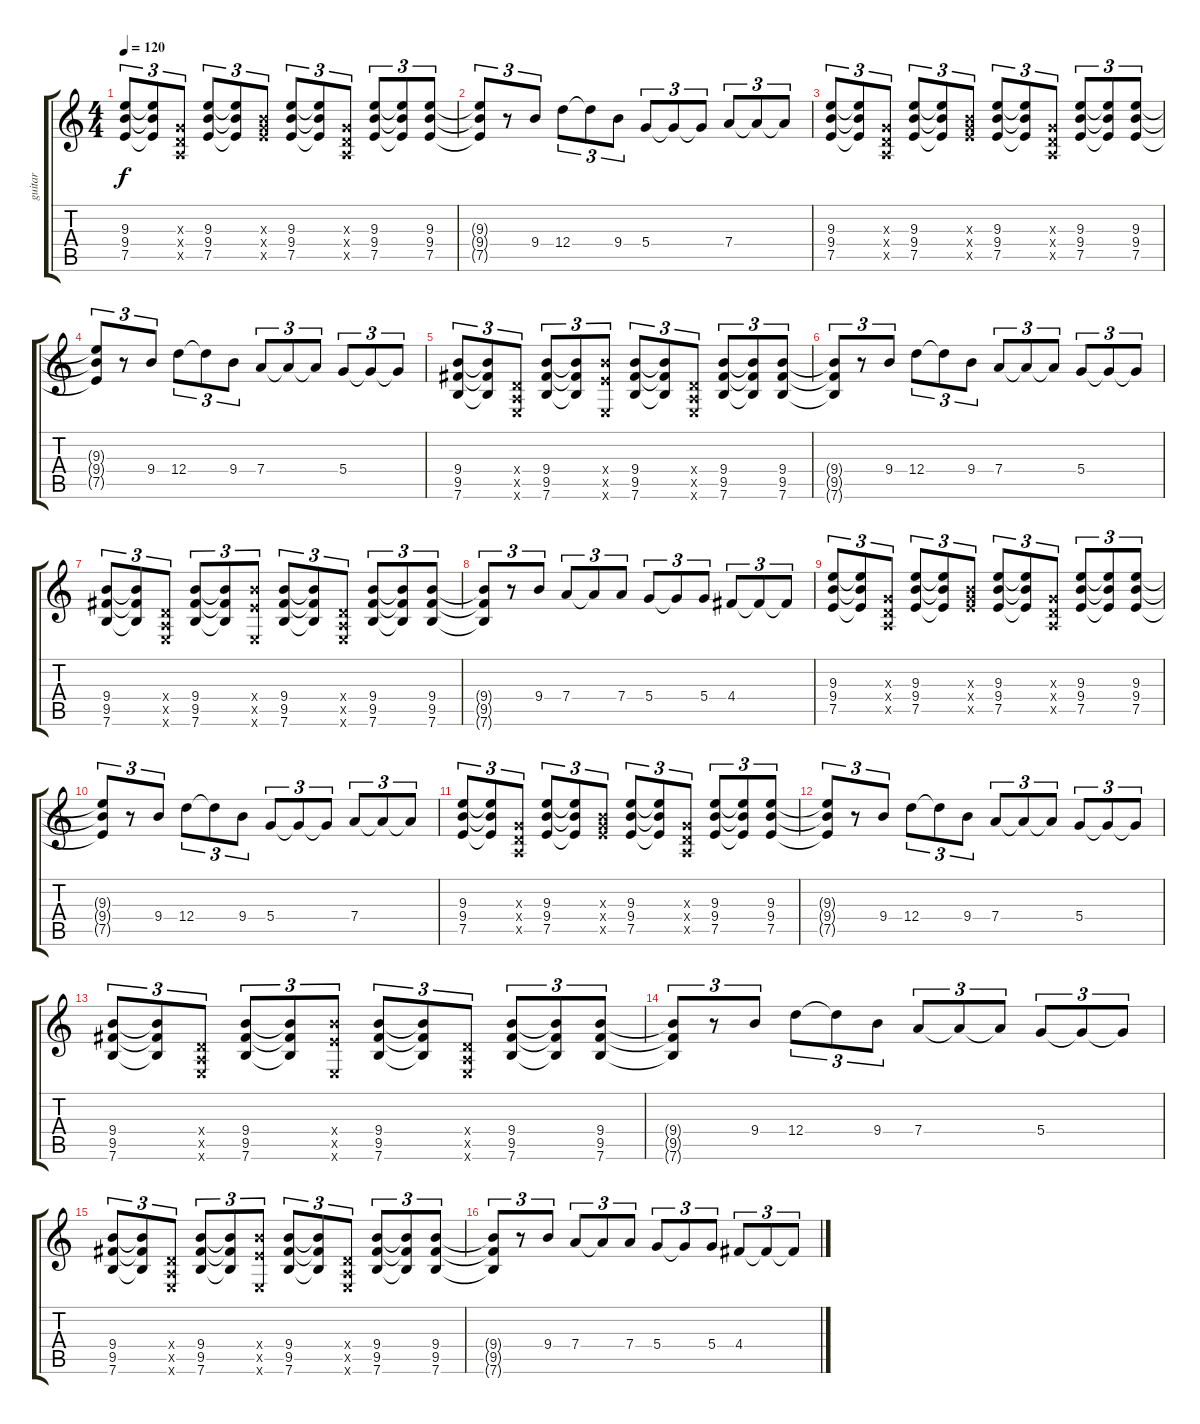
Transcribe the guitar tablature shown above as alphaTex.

\track ("guitar" "guitar") {instrument overdrivenguitar}
\staff {score tabs}
\tuning (E4 B3 G3 D3 A2 E2) {hide}
\ts (4 4)
\tempo 120
\clef g2
\ks c
(9.3 9.4 7.5).8{tu (3 2) dy f instrument overdrivenguitar} (9.3{t} 9.4{t} 7.5{t}).8{tu (3 2)} (0.3{x} 0.4{x} 0.5{x}).8{tu (3 2)} (9.3 9.4 7.5).8{tu (3 2)} (9.3{t} 9.4{t} 7.5{t}).8{tu (3 2)} (0.3{x} 9.4{x} 7.5{x}).8{tu (3 2)} (9.3 9.4 7.5).8{tu (3 2)} (9.3{t} 9.4{t} 7.5{t}).8{tu (3 2)} (0.3{x} 0.4{x} 0.5{x}).8{tu (3 2)} (9.3 9.4 7.5).8{tu (3 2)} (9.3{t} 9.4{t} 7.5{t}).8{tu (3 2)} (9.3 9.4 7.5).8{tu (3 2)} |
(9.3{t} 9.4{t} 7.5{t}).8{tu (3 2)} r.8{tu (3 2)} 9.4.8{tu (3 2)} 12.4.8{tu (3 2)} 12.4{t}.8{tu (3 2)} 9.4.8{tu (3 2)} 5.4.8{tu (3 2)} 5.4{t}.8{tu (3 2)} 5.4{t}.8{tu (3 2)} 7.4.8{tu (3 2)} 7.4{t}.8{tu (3 2)} 7.4{t}.8{tu (3 2)} |
(9.3 9.4 7.5).8{tu (3 2)} (9.3{t} 9.4{t} 7.5{t}).8{tu (3 2)} (0.3{x} 0.4{x} 0.5{x}).8{tu (3 2)} (9.3 9.4 7.5).8{tu (3 2)} (9.3{t} 9.4{t} 7.5{t}).8{tu (3 2)} (0.3{x} 9.4{x} 7.5{x}).8{tu (3 2)} (9.3 9.4 7.5).8{tu (3 2)} (9.3{t} 9.4{t} 7.5{t}).8{tu (3 2)} (0.3{x} 0.4{x} 0.5{x}).8{tu (3 2)} (9.3 9.4 7.5).8{tu (3 2)} (9.3{t} 9.4{t} 7.5{t}).8{tu (3 2)} (9.3 9.4 7.5).8{tu (3 2)} |
(9.3{t} 9.4{t} 7.5{t}).8{tu (3 2)} r.8{tu (3 2)} 9.4.8{tu (3 2)} 12.4.8{tu (3 2)} 12.4{t}.8{tu (3 2)} 9.4.8{tu (3 2)} 7.4.8{tu (3 2)} 7.4{t}.8{tu (3 2)} 7.4{t}.8{tu (3 2)} 5.4.8{tu (3 2)} 5.4{t}.8{tu (3 2)} 5.4{t}.8{tu (3 2)} |
(9.4 9.5 7.6).8{tu (3 2)} (9.4{t} 9.5{t} 7.6{t}).8{tu (3 2)} (0.4{x} 0.5{x} 0.6{x}).8{tu (3 2)} (9.4 9.5 7.6).8{tu (3 2)} (9.4{t} 9.5{t} 7.6{t}).8{tu (3 2)} (9.4{x} 7.5{x} 0.6{x}).8{tu (3 2)} (9.4 9.5 7.6).8{tu (3 2)} (9.4{t} 9.5{t} 7.6{t}).8{tu (3 2)} (0.4{x} 0.5{x} 0.6{x}).8{tu (3 2)} (9.4 9.5 7.6).8{tu (3 2)} (9.4{t} 9.5{t} 7.6{t}).8{tu (3 2)} (9.4 9.5 7.6).8{tu (3 2)} |
(9.4{t} 9.5{t} 7.6{t}).8{tu (3 2)} r.8{tu (3 2)} 9.4.8{tu (3 2)} 12.4.8{tu (3 2)} 12.4{t}.8{tu (3 2)} 9.4.8{tu (3 2)} 7.4.8{tu (3 2)} 7.4{t}.8{tu (3 2)} 7.4{t}.8{tu (3 2)} 5.4.8{tu (3 2)} 5.4{t}.8{tu (3 2)} 5.4{t}.8{tu (3 2)} |
(9.4 9.5 7.6).8{tu (3 2)} (9.4{t} 9.5{t} 7.6{t}).8{tu (3 2)} (0.4{x} 0.5{x} 0.6{x}).8{tu (3 2)} (9.4 9.5 7.6).8{tu (3 2)} (9.4{t} 9.5{t} 7.6{t}).8{tu (3 2)} (9.4{x} 7.5{x} 0.6{x}).8{tu (3 2)} (9.4 9.5 7.6).8{tu (3 2)} (9.4{t} 9.5{t} 7.6{t}).8{tu (3 2)} (0.4{x} 0.5{x} 0.6{x}).8{tu (3 2)} (9.4 9.5 7.6).8{tu (3 2)} (9.4{t} 9.5{t} 7.6{t}).8{tu (3 2)} (9.4 9.5 7.6).8{tu (3 2)} |
(9.4{t} 9.5{t} 7.6{t}).8{tu (3 2)} r.8{tu (3 2)} 9.4.8{tu (3 2)} 7.4.8{tu (3 2)} 7.4{t}.8{tu (3 2)} 7.4.8{tu (3 2)} 5.4.8{tu (3 2)} 5.4{t}.8{tu (3 2)} 5.4.8{tu (3 2)} 4.4.8{tu (3 2)} 4.4{t}.8{tu (3 2)} 4.4{t}.8{tu (3 2)} |
(9.3 9.4 7.5).8{tu (3 2)} (9.3{t} 9.4{t} 7.5{t}).8{tu (3 2)} (0.3{x} 0.4{x} 0.5{x}).8{tu (3 2)} (9.3 9.4 7.5).8{tu (3 2)} (9.3{t} 9.4{t} 7.5{t}).8{tu (3 2)} (0.3{x} 9.4{x} 7.5{x}).8{tu (3 2)} (9.3 9.4 7.5).8{tu (3 2)} (9.3{t} 9.4{t} 7.5{t}).8{tu (3 2)} (0.3{x} 0.4{x} 0.5{x}).8{tu (3 2)} (9.3 9.4 7.5).8{tu (3 2)} (9.3{t} 9.4{t} 7.5{t}).8{tu (3 2)} (9.3 9.4 7.5).8{tu (3 2)} |
(9.3{t} 9.4{t} 7.5{t}).8{tu (3 2)} r.8{tu (3 2)} 9.4.8{tu (3 2)} 12.4.8{tu (3 2)} 12.4{t}.8{tu (3 2)} 9.4.8{tu (3 2)} 5.4.8{tu (3 2)} 5.4{t}.8{tu (3 2)} 5.4{t}.8{tu (3 2)} 7.4.8{tu (3 2)} 7.4{t}.8{tu (3 2)} 7.4{t}.8{tu (3 2)} |
(9.3 9.4 7.5).8{tu (3 2)} (9.3{t} 9.4{t} 7.5{t}).8{tu (3 2)} (0.3{x} 0.4{x} 0.5{x}).8{tu (3 2)} (9.3 9.4 7.5).8{tu (3 2)} (9.3{t} 9.4{t} 7.5{t}).8{tu (3 2)} (0.3{x} 9.4{x} 7.5{x}).8{tu (3 2)} (9.3 9.4 7.5).8{tu (3 2)} (9.3{t} 9.4{t} 7.5{t}).8{tu (3 2)} (0.3{x} 0.4{x} 0.5{x}).8{tu (3 2)} (9.3 9.4 7.5).8{tu (3 2)} (9.3{t} 9.4{t} 7.5{t}).8{tu (3 2)} (9.3 9.4 7.5).8{tu (3 2)} |
(9.3{t} 9.4{t} 7.5{t}).8{tu (3 2)} r.8{tu (3 2)} 9.4.8{tu (3 2)} 12.4.8{tu (3 2)} 12.4{t}.8{tu (3 2)} 9.4.8{tu (3 2)} 7.4.8{tu (3 2)} 7.4{t}.8{tu (3 2)} 7.4{t}.8{tu (3 2)} 5.4.8{tu (3 2)} 5.4{t}.8{tu (3 2)} 5.4{t}.8{tu (3 2)} |
(9.4 9.5 7.6).8{tu (3 2)} (9.4{t} 9.5{t} 7.6{t}).8{tu (3 2)} (0.4{x} 0.5{x} 0.6{x}).8{tu (3 2)} (9.4 9.5 7.6).8{tu (3 2)} (9.4{t} 9.5{t} 7.6{t}).8{tu (3 2)} (9.4{x} 7.5{x} 0.6{x}).8{tu (3 2)} (9.4 9.5 7.6).8{tu (3 2)} (9.4{t} 9.5{t} 7.6{t}).8{tu (3 2)} (0.4{x} 0.5{x} 0.6{x}).8{tu (3 2)} (9.4 9.5 7.6).8{tu (3 2)} (9.4{t} 9.5{t} 7.6{t}).8{tu (3 2)} (9.4 9.5 7.6).8{tu (3 2)} |
(9.4{t} 9.5{t} 7.6{t}).8{tu (3 2)} r.8{tu (3 2)} 9.4.8{tu (3 2)} 12.4.8{tu (3 2)} 12.4{t}.8{tu (3 2)} 9.4.8{tu (3 2)} 7.4.8{tu (3 2)} 7.4{t}.8{tu (3 2)} 7.4{t}.8{tu (3 2)} 5.4.8{tu (3 2)} 5.4{t}.8{tu (3 2)} 5.4{t}.8{tu (3 2)} |
(9.4 9.5 7.6).8{tu (3 2)} (9.4{t} 9.5{t} 7.6{t}).8{tu (3 2)} (0.4{x} 0.5{x} 0.6{x}).8{tu (3 2)} (9.4 9.5 7.6).8{tu (3 2)} (9.4{t} 9.5{t} 7.6{t}).8{tu (3 2)} (9.4{x} 7.5{x} 0.6{x}).8{tu (3 2)} (9.4 9.5 7.6).8{tu (3 2)} (9.4{t} 9.5{t} 7.6{t}).8{tu (3 2)} (0.4{x} 0.5{x} 0.6{x}).8{tu (3 2)} (9.4 9.5 7.6).8{tu (3 2)} (9.4{t} 9.5{t} 7.6{t}).8{tu (3 2)} (9.4 9.5 7.6).8{tu (3 2)} |
(9.4{t} 9.5{t} 7.6{t}).8{tu (3 2)} r.8{tu (3 2)} 9.4.8{tu (3 2)} 7.4.8{tu (3 2)} 7.4{t}.8{tu (3 2)} 7.4.8{tu (3 2)} 5.4.8{tu (3 2)} 5.4{t}.8{tu (3 2)} 5.4.8{tu (3 2)} 4.4.8{tu (3 2)} 4.4{t}.8{tu (3 2)} 4.4{t}.8{tu (3 2)}
